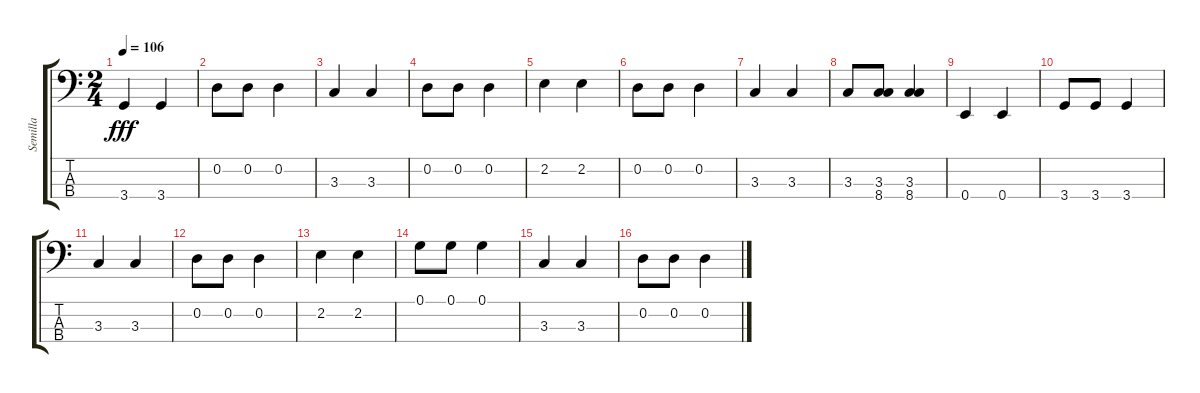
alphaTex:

\track ("Semilla" "Semilla") {instrument electricbassfinger}
\staff {score tabs}
\tuning (G2 D2 A1 E1) {hide}
\ts (2 4)
\tempo 106
\clef f4
\ks c
3.4.4{dy fff} 3.4.4 |
0.2.8 0.2.8 0.2.4 |
3.3.4 3.3.4 |
0.2.8 0.2.8 0.2.4 |
2.2.4 2.2.4 |
0.2.8 0.2.8 0.2.4 |
3.3.4 3.3.4 |
3.3.8 (3.3 8.4).8 (3.3 8.4).4 |
0.4.4 0.4.4 |
3.4.8 3.4.8 3.4.4 |
3.3.4 3.3.4 |
0.2.8 0.2.8 0.2.4 |
2.2.4 2.2.4 |
0.1.8 0.1.8 0.1.4 |
3.3.4 3.3.4 |
0.2.8 0.2.8 0.2.4
